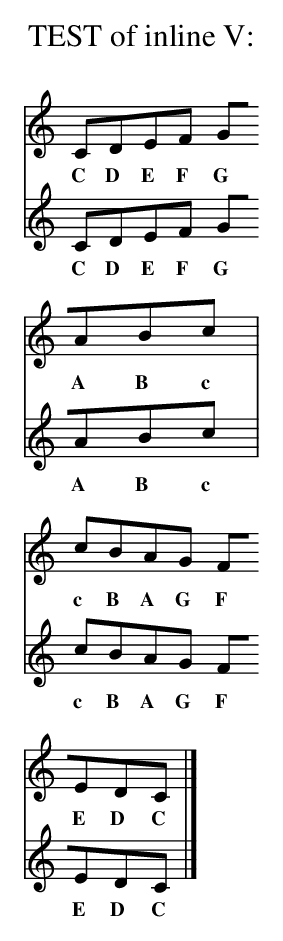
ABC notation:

X:1
T: TEST of inline V:
K: Am
[V:1] CDEF GABc |
w:  C D E F  G A B c |
[V:2] CDEF GABc |
w:  C D E F  G A B c |
[V:1] cBAG FEDC |]
w:  c B A G  F E D C |]
[V:2] cBAG FEDC |]
w:  c B A G  F E D C |]
